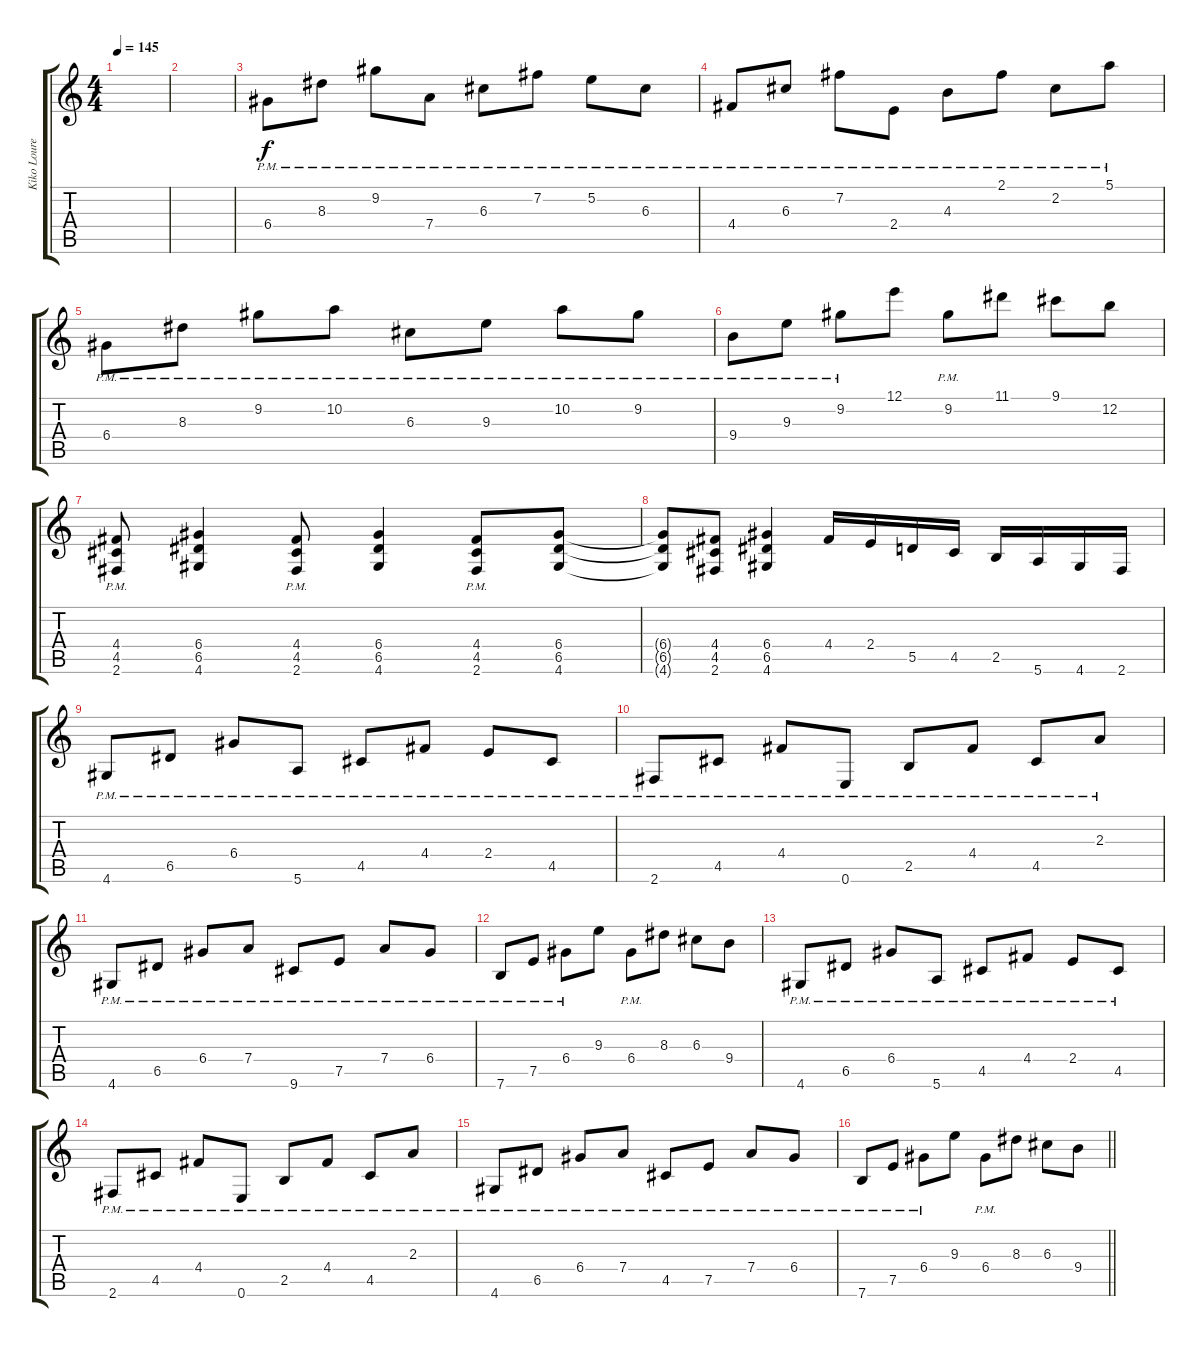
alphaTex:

\track ("Kiko Loureiro" "Kiko Loure") {instrument distortionguitar}
\staff {score tabs}
\tuning (E4 B3 G3 D3 A2 E2) {hide}
\ts (4 4)
\tempo 145
\clef g2
\ks c
|
|
6.4{pm}.8 8.3{pm}.8 9.2{pm}.8 7.4{pm}.8 6.3{pm}.8 7.2{pm}.8 5.2{pm}.8 6.3{pm}.8 |
4.4{pm}.8 6.3{pm}.8 7.2{pm}.8 2.4{pm}.8 4.3{pm}.8 2.1{pm}.8 2.2{pm}.8 5.1{pm}.8 |
6.4{pm}.8 8.3{pm}.8 9.2{pm}.8 10.2{pm}.8 6.3{pm}.8 9.3{pm}.8 10.2{pm}.8 9.2{pm}.8 |
9.4{pm}.8 9.3{pm}.8 9.2{pm}.8 12.1.8 9.2{pm}.8 11.1.8 9.1.8 12.2.8 |
(4.4{pm} 4.5{pm} 2.6{pm}).8 (6.4 6.5 4.6).4 (4.4{pm} 4.5{pm} 2.6{pm}).8 (6.4 6.5 4.6).4 (4.4{pm} 4.5{pm} 2.6{pm}).8 (6.4 6.5 4.6).8 |
(6.4{t} 6.5{t} 4.6{t}).8 (4.4 4.5 2.6).8 (6.4 6.5 4.6).4 4.4.16 2.4.16 5.5.16 4.5.16 2.5.16 5.6.16 4.6.16 2.6.16 |
4.6{pm}.8 6.5{pm}.8 6.4{pm}.8 5.6{pm}.8 4.5{pm}.8 4.4{pm}.8 2.4{pm}.8 4.5{pm}.8 |
2.6{pm}.8 4.5{pm}.8 4.4{pm}.8 0.6{pm}.8 2.5{pm}.8 4.4{pm}.8 4.5{pm}.8 2.3{pm}.8 |
4.6{pm}.8 6.5{pm}.8 6.4{pm}.8 7.4{pm}.8 9.6{pm}.8 7.5{pm}.8 7.4{pm}.8 6.4{pm}.8 |
7.6{pm}.8 7.5{pm}.8 6.4{pm}.8 9.3.8 6.4{pm}.8 8.3.8 6.3.8 9.4.8 |
4.6{pm}.8 6.5{pm}.8 6.4{pm}.8 5.6{pm}.8 4.5{pm}.8 4.4{pm}.8 2.4{pm}.8 4.5{pm}.8 |
2.6{pm}.8 4.5{pm}.8 4.4{pm}.8 0.6{pm}.8 2.5{pm}.8 4.4{pm}.8 4.5{pm}.8 2.3{pm}.8 |
4.6{pm}.8 6.5{pm}.8 6.4{pm}.8 7.4{pm}.8 4.5{pm}.8 7.5{pm}.8 7.4{pm}.8 6.4{pm}.8 |
\barLineRight lightlight
7.6{pm}.8 7.5{pm}.8 6.4{pm}.8 9.3.8 6.4{pm}.8 8.3.8 6.3.8 9.4.8
